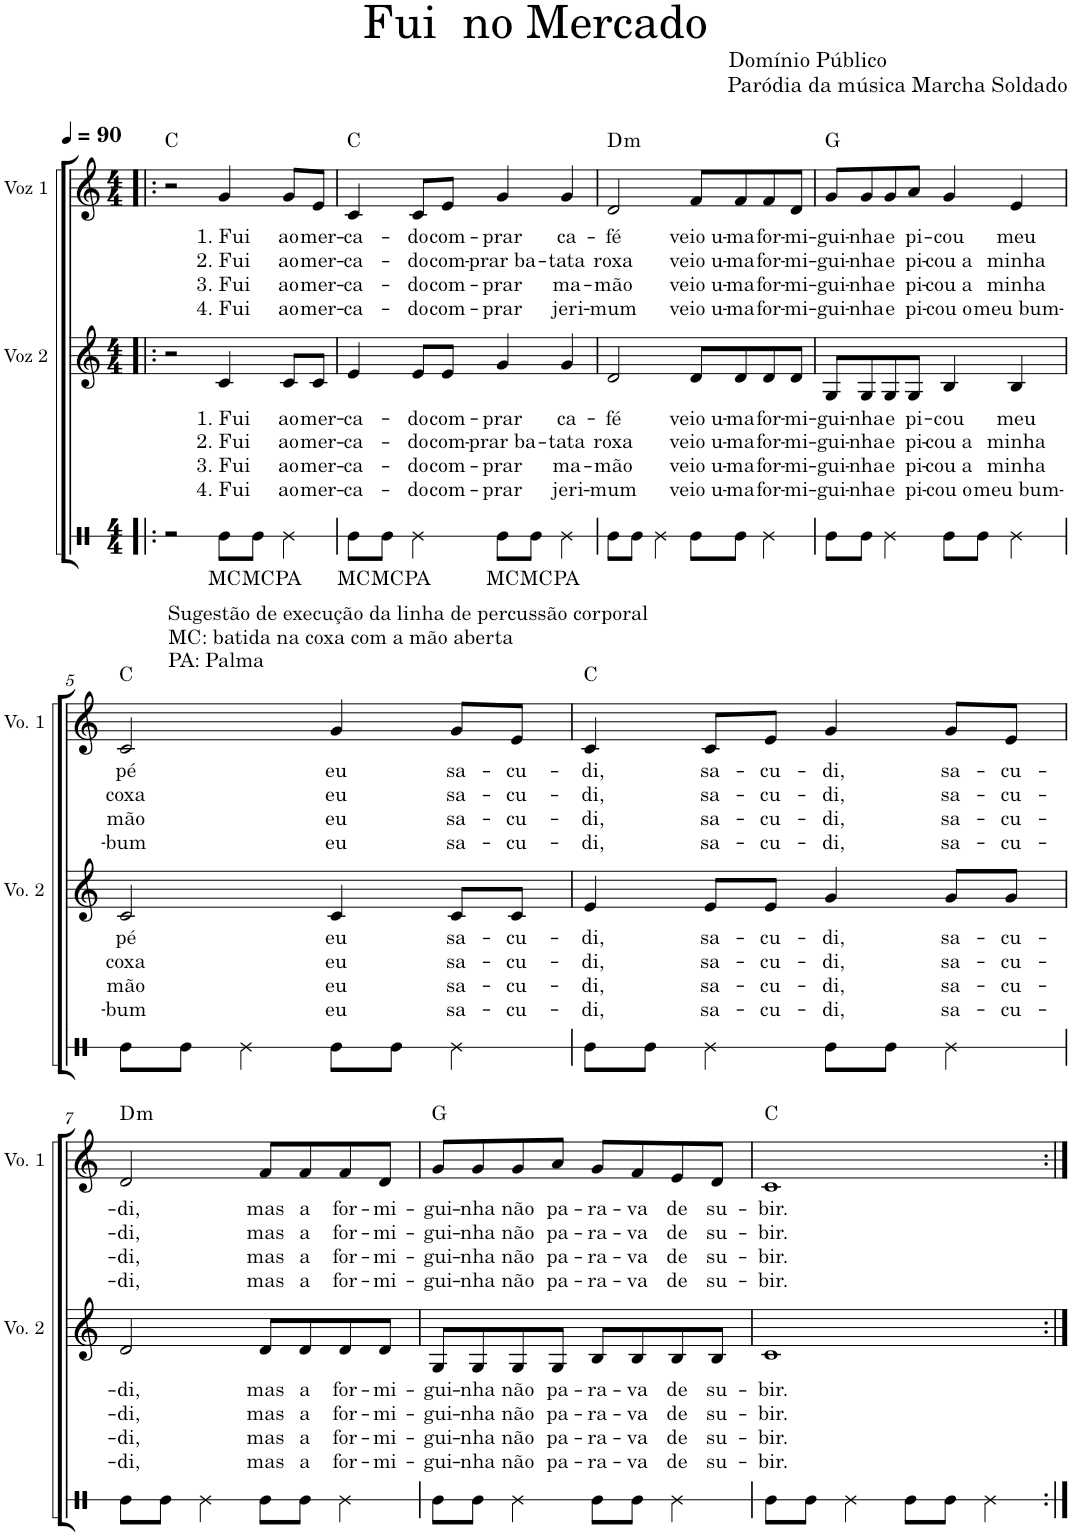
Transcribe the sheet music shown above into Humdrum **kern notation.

**kern	**text	**kern	**text	**text	**text	**text	**kern	**text	**text	**text	**text	**harte
*part3	*part3	*part2	*part2	*part2	*part2	*part2	*part1	*part1	*part1	*part1	*part1	*part1
*staff3	*staff3	*staff2	*staff2	*staff2	*staff2	*staff2	*staff1	*staff1	*staff1	*staff1	*staff1	*
*I"Voz 3	*	*I"Voz 2	*	*	*	*	*I"Voz 1	*	*	*	*	*
*	*	*I'Vo. 2	*	*	*	*	*I'Vo. 1	*	*	*	*	*
*stria1	*	*	*	*	*	*	*	*	*	*	*	*
*clefX	*	*clefG2	*	*	*	*	*clefG2	*	*	*	*	*
*k[]	*	*k[]	*	*	*	*	*k[]	*	*	*	*	*
*M4/4	*	*M4/4	*	*	*	*	*M4/4	*	*	*	*	*
*MM90	*	*MM90	*	*	*	*	*MM90	*	*	*	*	*
=1!|:	=1!|:	=1!|:	=1!|:	=1!|:	=1!|:	=1!|:	=1!|:	=1!|:	=1!|:	=1!|:	=1!|:	=1!|:
!LO:TX:b:t=Sugestão de execução da linha de percussão corporal	!	!	!	!	!	!	!	!	!	!	!	!
!LO:TX:b:t=MC&colon; batida na coxa com a mão aberta	!	!	!	!	!	!	!	!	!	!	!	!
!LO:TX:b:t=PA&colon; Palma	!	!	!	!	!	!	!	!	!	!	!	!
2r	.	2r	.	.	.	.	2r	.	.	.	.	C:maj
!	!LO:LY:b	!	!LO:LY:b	!LO:LY:b	!LO:LY:b	!LO:LY:b	!	!LO:LY:b	!LO:LY:b	!LO:LY:b	!LO:LY:b	!
8Re\L	MC	4c/	1. Fui	2. Fui	3. Fui	4. Fui	4g/	1. Fui	2. Fui	3. Fui	4. Fui	.
!	!LO:LY:b	!	!	!	!	!	!	!	!	!	!	!
8Re\J	MC	.	.	.	.	.	.	.	.	.	.	.
!	!LO:LY:b	!	!LO:LY:b	!LO:LY:b	!LO:LY:b	!LO:LY:b	!	!LO:LY:b	!LO:LY:b	!LO:LY:b	!LO:LY:b	!
4Re\	PA	8c/L	ao	ao	ao	ao	8g/L	ao	ao	ao	ao	.
!	!	!	!LO:LY:b	!LO:LY:b	!LO:LY:b	!LO:LY:b	!	!LO:LY:b	!LO:LY:b	!LO:LY:b	!LO:LY:b	!
.	.	8c/J	mer-	mer-	mer-	mer-	8e/J	mer-	mer-	mer-	mer-	.
=2	=2	=2	=2	=2	=2	=2	=2	=2	=2	=2	=2	=2
!	!LO:LY:b	!	!LO:LY:b	!LO:LY:b	!LO:LY:b	!LO:LY:b	!	!LO:LY:b	!LO:LY:b	!LO:LY:b	!LO:LY:b	!
8Re\L	MC	4e/	-ca-	-ca-	-ca-	-ca-	4c/	-ca-	-ca-	-ca-	-ca-	C:maj
!	!LO:LY:b	!	!	!	!	!	!	!	!	!	!	!
8Re\J	MC	.	.	.	.	.	.	.	.	.	.	.
!	!LO:LY:b	!	!LO:LY:b	!LO:LY:b	!LO:LY:b	!LO:LY:b	!	!LO:LY:b	!LO:LY:b	!LO:LY:b	!LO:LY:b	!
4Re\	PA	8e/L	-do	-do	-do	-do	8c/L	-do	-do	-do	-do	.
!	!	!	!LO:LY:b	!LO:LY:b	!LO:LY:b	!LO:LY:b	!	!LO:LY:b	!LO:LY:b	!LO:LY:b	!LO:LY:b	!
.	.	8e/J	com-	com-	com-	com-	8e/J	com-	com-	com-	com-	.
!	!LO:LY:b	!	!LO:LY:b	!LO:LY:b	!LO:LY:b	!LO:LY:b	!	!LO:LY:b	!LO:LY:b	!LO:LY:b	!LO:LY:b	!
8Re\L	MC	4g/	-prar	-prar ba-	-prar	-prar	4g/	-prar	-prar ba-	-prar	-prar	.
!	!LO:LY:b	!	!	!	!	!	!	!	!	!	!	!
8Re\J	MC	.	.	.	.	.	.	.	.	.	.	.
!	!LO:LY:b	!	!LO:LY:b	!LO:LY:b	!LO:LY:b	!LO:LY:b	!	!LO:LY:b	!LO:LY:b	!LO:LY:b	!LO:LY:b	!
4Re\	PA	4g/	ca-	-tata	ma-	jeri-	4g/	ca-	-tata	ma-	jeri-	.
=3	=3	=3	=3	=3	=3	=3	=3	=3	=3	=3	=3	=3
!	!	!	!LO:LY:b	!LO:LY:b	!LO:LY:b	!LO:LY:b	!	!LO:LY:b	!LO:LY:b	!LO:LY:b	!LO:LY:b	!LO:H:kt=m
8Re\L	.	2d/	-fé	roxa	-mão	-mum	2d/	-fé	roxa	-mão	-mum	D:min
8Re\J	.	.	.	.	.	.	.	.	.	.	.	.
4Re\	.	.	.	.	.	.	.	.	.	.	.	.
!	!	!	!LO:LY:b	!LO:LY:b	!LO:LY:b	!LO:LY:b	!	!LO:LY:b	!LO:LY:b	!LO:LY:b	!LO:LY:b	!
8Re\L	.	8d/L	veio u-	veio u-	veio u-	veio u-	8f/L	veio u-	veio u-	veio u-	veio u-	.
!	!	!	!LO:LY:b	!LO:LY:b	!LO:LY:b	!LO:LY:b	!	!LO:LY:b	!LO:LY:b	!LO:LY:b	!LO:LY:b	!
8Re\J	.	8d/	-ma	-ma	-ma	-ma	8f/	-ma	-ma	-ma	-ma	.
!	!	!	!LO:LY:b	!LO:LY:b	!LO:LY:b	!LO:LY:b	!	!LO:LY:b	!LO:LY:b	!LO:LY:b	!LO:LY:b	!
4Re\	.	8d/	for-	for-	for-	for-	8f/	for-	for-	for-	for-	.
!	!	!	!LO:LY:b	!LO:LY:b	!LO:LY:b	!LO:LY:b	!	!LO:LY:b	!LO:LY:b	!LO:LY:b	!LO:LY:b	!
.	.	8d/J	-mi-	-mi-	-mi-	-mi-	8d/J	-mi-	-mi-	-mi-	-mi-	.
=4	=4	=4	=4	=4	=4	=4	=4	=4	=4	=4	=4	=4
!	!	!	!LO:LY:b	!LO:LY:b	!LO:LY:b	!LO:LY:b	!	!LO:LY:b	!LO:LY:b	!LO:LY:b	!LO:LY:b	!
8Re\L	.	8G/L	-gui-	-gui-	-gui-	-gui-	8g/L	-gui-	-gui-	-gui-	-gui-	G:maj
!	!	!	!LO:LY:b	!LO:LY:b	!LO:LY:b	!LO:LY:b	!	!LO:LY:b	!LO:LY:b	!LO:LY:b	!LO:LY:b	!
8Re\J	.	8G/	-nha	-nha	-nha	-nha	8g/	-nha	-nha	-nha	-nha	.
!	!	!	!LO:LY:b	!LO:LY:b	!LO:LY:b	!LO:LY:b	!	!LO:LY:b	!LO:LY:b	!LO:LY:b	!LO:LY:b	!
4Re\	.	8G/	e	e	e	e	8g/	e	e	e	e	.
!	!	!	!LO:LY:b	!LO:LY:b	!LO:LY:b	!LO:LY:b	!	!LO:LY:b	!LO:LY:b	!LO:LY:b	!LO:LY:b	!
.	.	8G/J	pi-	pi-	pi-	pi-	8a/J	pi-	pi-	pi-	pi-	.
!	!	!	!LO:LY:b	!LO:LY:b	!LO:LY:b	!LO:LY:b	!	!LO:LY:b	!LO:LY:b	!LO:LY:b	!LO:LY:b	!
8Re\L	.	4B/	-cou	-cou a	-cou a	-cou o	4g/	-cou	-cou a	-cou a	-cou o	.
8Re\J	.	.	.	.	.	.	.	.	.	.	.	.
!	!	!	!LO:LY:b	!LO:LY:b	!LO:LY:b	!LO:LY:b	!	!LO:LY:b	!LO:LY:b	!LO:LY:b	!LO:LY:b	!
4Re\	.	4B/	meu	minha	minha	meu bum-	4e/	meu	minha	minha	meu bum-	.
!!LO:LB:g=z
=5	=5	=5	=5	=5	=5	=5	=5	=5	=5	=5	=5	=5
!	!	!	!LO:LY:b	!LO:LY:b	!LO:LY:b	!LO:LY:b	!	!LO:LY:b	!LO:LY:b	!LO:LY:b	!LO:LY:b	!
8Re\L	.	2c/	pé	coxa	mão	-bum	2c/	pé	coxa	mão	-bum	C:maj
8Re\J	.	.	.	.	.	.	.	.	.	.	.	.
4Re\	.	.	.	.	.	.	.	.	.	.	.	.
!	!	!	!LO:LY:b	!LO:LY:b	!LO:LY:b	!LO:LY:b	!	!LO:LY:b	!LO:LY:b	!LO:LY:b	!LO:LY:b	!
8Re\L	.	4c/	eu	eu	eu	eu	4g/	eu	eu	eu	eu	.
8Re\J	.	.	.	.	.	.	.	.	.	.	.	.
!	!	!	!LO:LY:b	!LO:LY:b	!LO:LY:b	!LO:LY:b	!	!LO:LY:b	!LO:LY:b	!LO:LY:b	!LO:LY:b	!
4Re\	.	8c/L	sa-	sa-	sa-	sa-	8g/L	sa-	sa-	sa-	sa-	.
!	!	!	!LO:LY:b	!LO:LY:b	!LO:LY:b	!LO:LY:b	!	!LO:LY:b	!LO:LY:b	!LO:LY:b	!LO:LY:b	!
.	.	8c/J	-cu-	-cu-	-cu-	-cu-	8e/J	-cu-	-cu-	-cu-	-cu-	.
=6	=6	=6	=6	=6	=6	=6	=6	=6	=6	=6	=6	=6
!	!	!	!LO:LY:b	!LO:LY:b	!LO:LY:b	!LO:LY:b	!	!LO:LY:b	!LO:LY:b	!LO:LY:b	!LO:LY:b	!
8Re\L	.	4e/	-di,	-di,	-di,	-di,	4c/	-di,	-di,	-di,	-di,	C:maj
8Re\J	.	.	.	.	.	.	.	.	.	.	.	.
!	!	!	!LO:LY:b	!LO:LY:b	!LO:LY:b	!LO:LY:b	!	!LO:LY:b	!LO:LY:b	!LO:LY:b	!LO:LY:b	!
4Re\	.	8e/L	sa-	sa-	sa-	sa-	8c/L	sa-	sa-	sa-	sa-	.
!	!	!	!LO:LY:b	!LO:LY:b	!LO:LY:b	!LO:LY:b	!	!LO:LY:b	!LO:LY:b	!LO:LY:b	!LO:LY:b	!
.	.	8e/J	-cu-	-cu-	-cu-	-cu-	8e/J	-cu-	-cu-	-cu-	-cu-	.
!	!	!	!LO:LY:b	!LO:LY:b	!LO:LY:b	!LO:LY:b	!	!LO:LY:b	!LO:LY:b	!LO:LY:b	!LO:LY:b	!
8Re\L	.	4g/	-di,	-di,	-di,	-di,	4g/	-di,	-di,	-di,	-di,	.
8Re\J	.	.	.	.	.	.	.	.	.	.	.	.
!	!	!	!LO:LY:b	!LO:LY:b	!LO:LY:b	!LO:LY:b	!	!LO:LY:b	!LO:LY:b	!LO:LY:b	!LO:LY:b	!
4Re\	.	8g/L	sa-	sa-	sa-	sa-	8g/L	sa-	sa-	sa-	sa-	.
!	!	!	!LO:LY:b	!LO:LY:b	!LO:LY:b	!LO:LY:b	!	!LO:LY:b	!LO:LY:b	!LO:LY:b	!LO:LY:b	!
.	.	8g/J	-cu-	-cu-	-cu-	-cu-	8e/J	-cu-	-cu-	-cu-	-cu-	.
!!LO:LB:g=z
=7	=7	=7	=7	=7	=7	=7	=7	=7	=7	=7	=7	=7
!	!	!	!LO:LY:b	!LO:LY:b	!LO:LY:b	!LO:LY:b	!	!LO:LY:b	!LO:LY:b	!LO:LY:b	!LO:LY:b	!LO:H:kt=m
8Re\L	.	2d/	-di,	-di,	-di,	-di,	2d/	-di,	-di,	-di,	-di,	D:min
8Re\J	.	.	.	.	.	.	.	.	.	.	.	.
4Re\	.	.	.	.	.	.	.	.	.	.	.	.
!	!	!	!LO:LY:b	!LO:LY:b	!LO:LY:b	!LO:LY:b	!	!LO:LY:b	!LO:LY:b	!LO:LY:b	!LO:LY:b	!
8Re\L	.	8d/L	mas	mas	mas	mas	8f/L	mas	mas	mas	mas	.
!	!	!	!LO:LY:b	!LO:LY:b	!LO:LY:b	!LO:LY:b	!	!LO:LY:b	!LO:LY:b	!LO:LY:b	!LO:LY:b	!
8Re\J	.	8d/	a	a	a	a	8f/	a	a	a	a	.
!	!	!	!LO:LY:b	!LO:LY:b	!LO:LY:b	!LO:LY:b	!	!LO:LY:b	!LO:LY:b	!LO:LY:b	!LO:LY:b	!
4Re\	.	8d/	for-	for-	for-	for-	8f/	for-	for-	for-	for-	.
!	!	!	!LO:LY:b	!LO:LY:b	!LO:LY:b	!LO:LY:b	!	!LO:LY:b	!LO:LY:b	!LO:LY:b	!LO:LY:b	!
.	.	8d/J	-mi-	-mi-	-mi-	-mi-	8d/J	-mi-	-mi-	-mi-	-mi-	.
=8	=8	=8	=8	=8	=8	=8	=8	=8	=8	=8	=8	=8
!	!	!	!LO:LY:b	!LO:LY:b	!LO:LY:b	!LO:LY:b	!	!LO:LY:b	!LO:LY:b	!LO:LY:b	!LO:LY:b	!
8Re\L	.	8G/L	-gui-	-gui-	-gui-	-gui-	8g/L	-gui-	-gui-	-gui-	-gui-	G:maj
!	!	!	!LO:LY:b	!LO:LY:b	!LO:LY:b	!LO:LY:b	!	!LO:LY:b	!LO:LY:b	!LO:LY:b	!LO:LY:b	!
8Re\J	.	8G/	-nha	-nha	-nha	-nha	8g/	-nha	-nha	-nha	-nha	.
!	!	!	!LO:LY:b	!LO:LY:b	!LO:LY:b	!LO:LY:b	!	!LO:LY:b	!LO:LY:b	!LO:LY:b	!LO:LY:b	!
4Re\	.	8G/	não	não	não	não	8g/	não	não	não	não	.
!	!	!	!LO:LY:b	!LO:LY:b	!LO:LY:b	!LO:LY:b	!	!LO:LY:b	!LO:LY:b	!LO:LY:b	!LO:LY:b	!
.	.	8G/J	pa-	pa-	pa-	pa-	8a/J	pa-	pa-	pa-	pa-	.
!	!	!	!LO:LY:b	!LO:LY:b	!LO:LY:b	!LO:LY:b	!	!LO:LY:b	!LO:LY:b	!LO:LY:b	!LO:LY:b	!
8Re\L	.	8B/L	-ra-	-ra-	-ra-	-ra-	8g/L	-ra-	-ra-	-ra-	-ra-	.
!	!	!	!LO:LY:b	!LO:LY:b	!LO:LY:b	!LO:LY:b	!	!LO:LY:b	!LO:LY:b	!LO:LY:b	!LO:LY:b	!
8Re\J	.	8B/	-va	-va	-va	-va	8f/	-va	-va	-va	-va	.
!	!	!	!LO:LY:b	!LO:LY:b	!LO:LY:b	!LO:LY:b	!	!LO:LY:b	!LO:LY:b	!LO:LY:b	!LO:LY:b	!
4Re\	.	8B/	de	de	de	de	8e/	de	de	de	de	.
!	!	!	!LO:LY:b	!LO:LY:b	!LO:LY:b	!LO:LY:b	!	!LO:LY:b	!LO:LY:b	!LO:LY:b	!LO:LY:b	!
.	.	8B/J	su-	su-	su-	su-	8d/J	su-	su-	su-	su-	.
=9	=9	=9	=9	=9	=9	=9	=9	=9	=9	=9	=9	=9
!	!	!	!LO:LY:b	!LO:LY:b	!LO:LY:b	!LO:LY:b	!	!LO:LY:b	!LO:LY:b	!LO:LY:b	!LO:LY:b	!
8Re\L	.	1c	-bir.	-bir.	-bir.	-bir.	1c	-bir.	-bir.	-bir.	-bir.	C:maj
8Re\J	.	.	.	.	.	.	.	.	.	.	.	.
4Re\	.	.	.	.	.	.	.	.	.	.	.	.
8Re\L	.	.	.	.	.	.	.	.	.	.	.	.
8Re\J	.	.	.	.	.	.	.	.	.	.	.	.
4Re\	.	.	.	.	.	.	.	.	.	.	.	.
=:|!	=:|!	=:|!	=:|!	=:|!	=:|!	=:|!	=:|!	=:|!	=:|!	=:|!	=:|!	=:|!
*-	*-	*-	*-	*-	*-	*-	*-	*-	*-	*-	*-	*-
